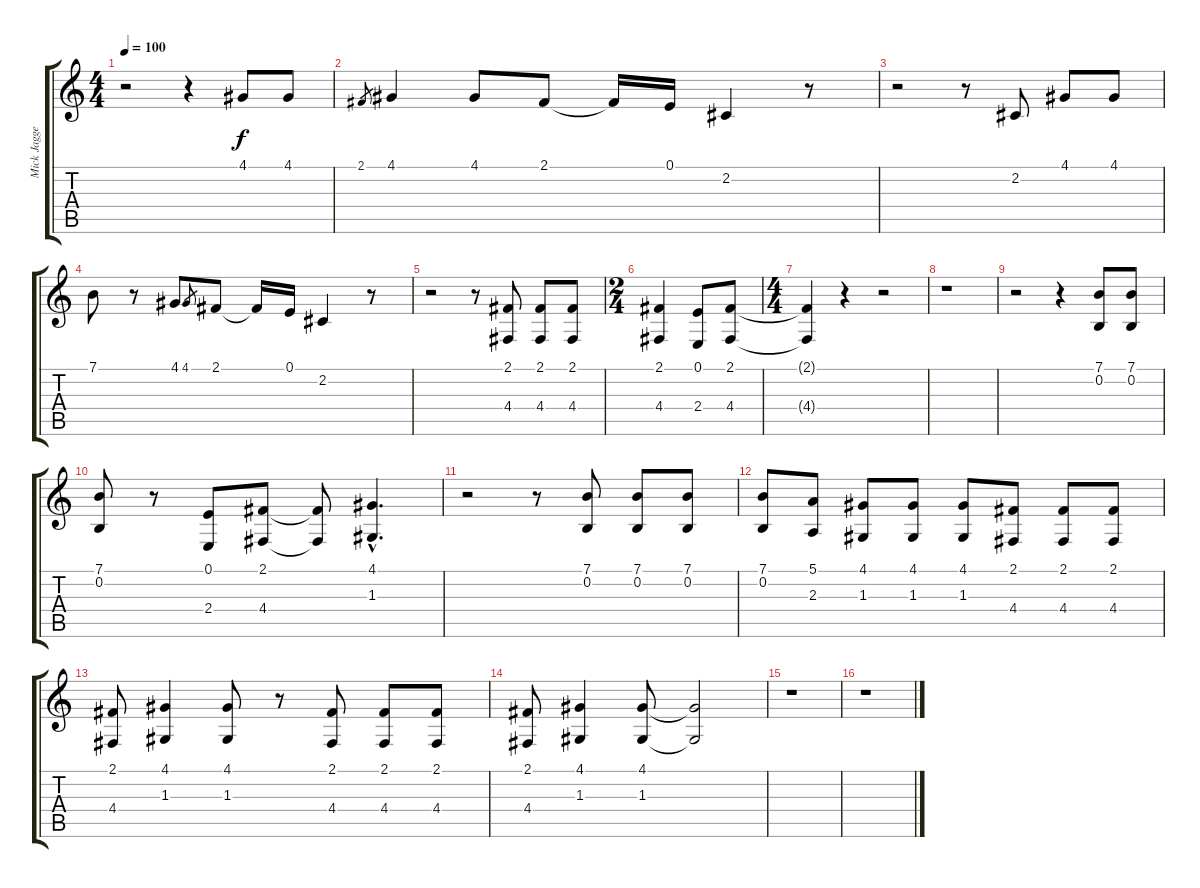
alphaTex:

\track ("Mick Jagger" "Mick Jagge") {instrument voiceoohs}
\staff {score tabs}
\tuning (E4 B3 G3 D3 A2 E2) {hide}
\ts (4 4)
\tempo 100
\clef g2
\ks c
r.2{dy f} r.4 4.1.8 4.1.8 |
2.1.8{gr} 4.1.4 4.1.8 2.1.8 2.1{t}.16 0.1.16 2.2.4 r.8 |
r.2 r.8 2.2.8 4.1.8 4.1.8 |
7.1.8 r.8 4.1.8 4.1.8{gr} 2.1.8 2.1{t}.16 0.1.16 2.2.4 r.8 |
r.2 r.8 (2.1 4.4).8 (2.1 4.4).8 (2.1 4.4).8 |
\ts (2 4)
(2.1 4.4).4 (0.1 2.4).8 (2.1 4.4).8 |
\ts (4 4)
(2.1{t} 4.4{t}).4 r.4 r.2 |
r.1 |
r.2 r.4 (7.1 0.2).8 (7.1 0.2).8 |
(7.1 0.2).8 r.8 (0.1 2.4).8 (2.1 4.4).8 (2.1{t} 4.4{t}).8 (4.1{hac} 1.3{hac}).4{d} |
r.2 r.8 (7.1 0.2).8 (7.1 0.2).8 (7.1 0.2).8 |
(7.1 0.2).8 (5.1 2.3).8 (4.1 1.3).8 (4.1 1.3).8 (4.1 1.3).8 (2.1 4.4).8 (2.1 4.4).8 (2.1 4.4).8 |
(2.1 4.4).8 (4.1 1.3).4 (4.1 1.3).8 r.8 (2.1 4.4).8 (2.1 4.4).8 (2.1 4.4).8 |
(2.1 4.4).8 (4.1 1.3).4 (4.1 1.3).8 (4.1{t} 1.3{t}).2 |
r.1 |
r.1
